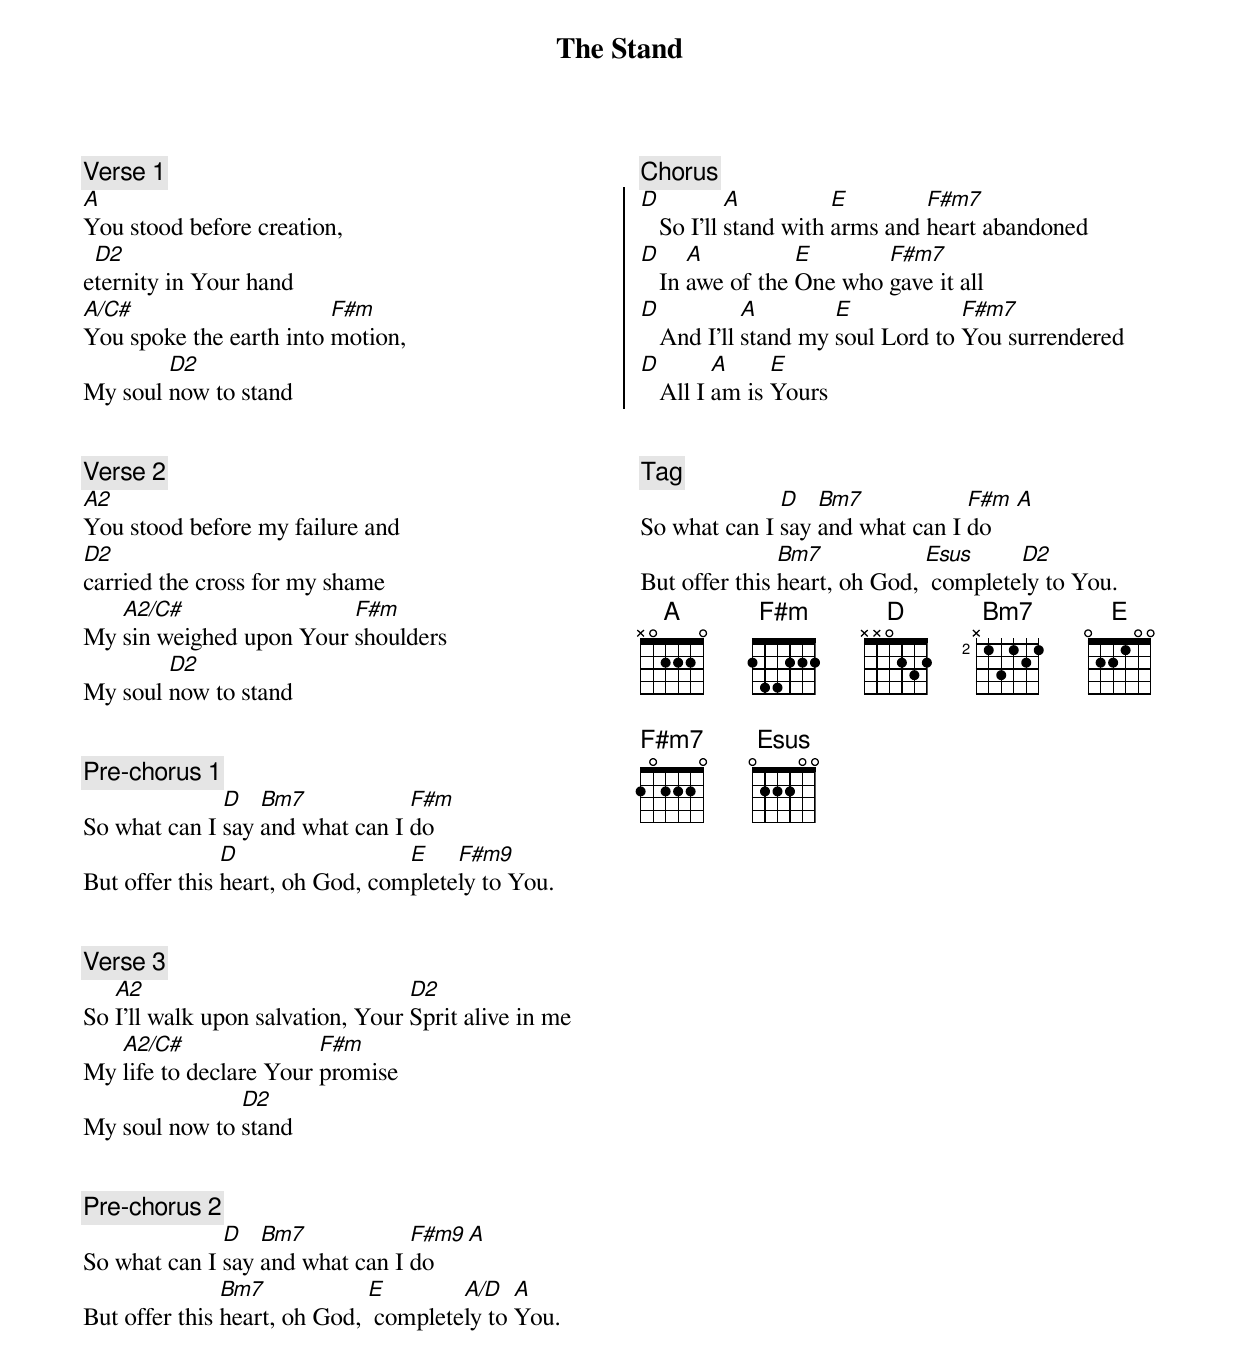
{t:The Stand}
{columns: 2}

{c:Verse 1}
[A]You stood before creation,
e[D2]ternity in Your hand
[A/C#]You spoke the earth into [F#m]motion,
My soul [D2]now to stand


{c:Verse 2}
[A2]You stood before my failure and
[D2]carried the cross for my shame
My [A2/C#]sin weighed upon Your [F#m]shoulders
My soul [D2]now to stand


{c:Pre-chorus 1}
So what can I [D]say [Bm7]and what can I [F#m]do
But offer this [D]heart, oh God, com[E]plete[F#m9]ly to You.


{c:Verse 3}
So [A2]I'll walk upon salvation, Your [D2]Sprit alive in me
My [A2/C#]life to declare Your [F#m]promise
My soul now to [D2]stand


{c:Pre-chorus 2}
So what can I [D]say [Bm7]and what can I [F#m9]do    [A]
But offer this [Bm7]heart, oh God, [E] complete[A/D]ly to [A]You.

{colb}
{c:Chorus}
{soc}
[D]   So I'll [A]stand with [E]arms and [F#m7]heart abandoned
[D]   In [A]awe of the [E]One who [F#m7]gave it all
[D]   And I'll [A]stand my [E]soul Lord to [F#m7]You surrendered
[D]   All I [A]am is [E]Yours
{eoc}


{c:Tag}
So what can I [D]say [Bm7]and what can I [F#m]do    [A]
But offer this [Bm7]heart, oh God, [Esus] complete[D2]ly to You.
